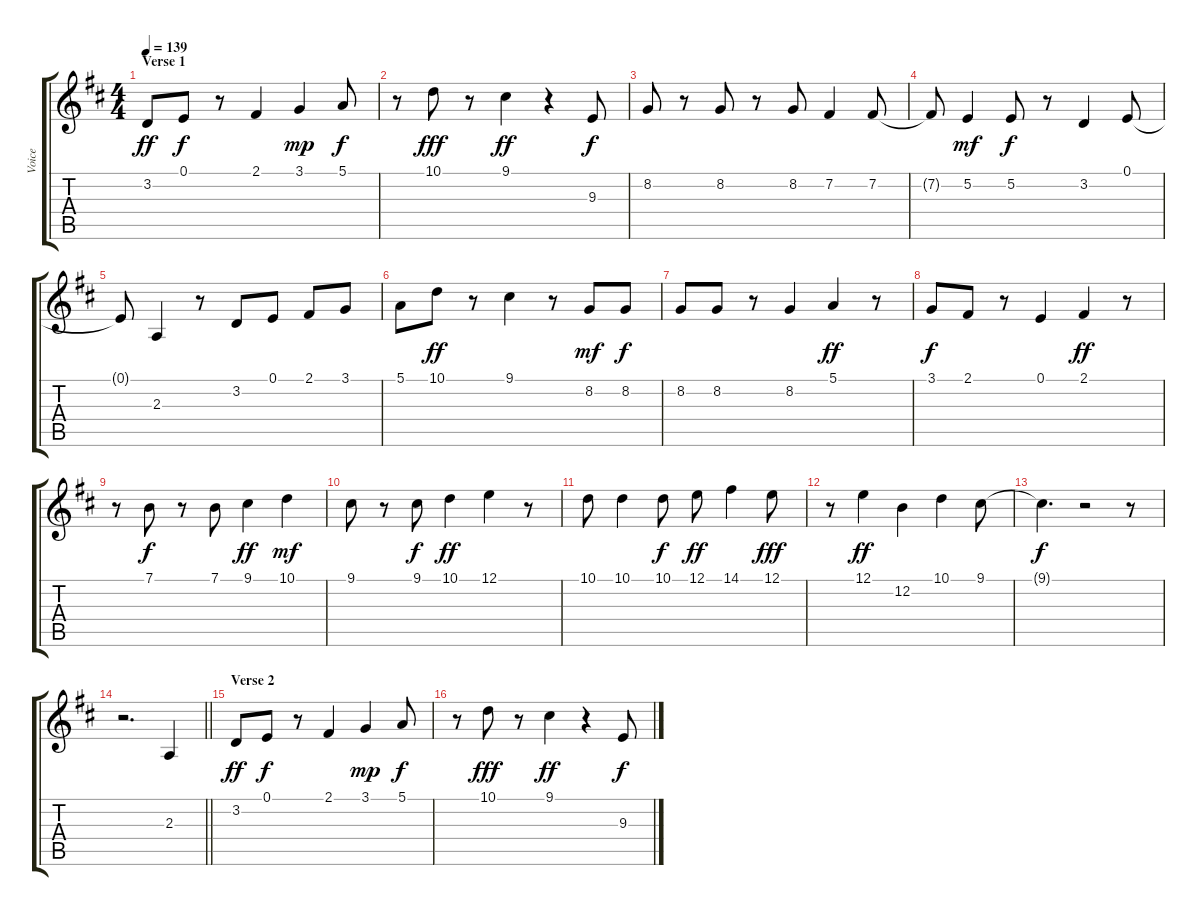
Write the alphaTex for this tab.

\track ("Voice" "Voice") {instrument altosax}
\staff {score tabs}
\tuning (E4 B3 G3 D3 A2 E2) {hide}
\ts (4 4)
\section ("" "Verse 1")
\tempo 139
\clef g2
\ks d
3.2.8{dy ff} 0.1.8{dy f} r.8 2.1.4 3.1.4{dy mp} 5.1.8{dy f} |
r.8 10.1.8{dy fff} r.8 9.1.4{dy ff} r.4 9.3.8{dy f} |
8.2.8 r.8 8.2.8 r.8 8.2.8 7.2.4 7.2.8 |
7.2{t}.8 5.2.4{dy mf} 5.2.8{dy f} r.8 3.2.4 0.1.8 |
0.1{t}.8 2.3.4 r.8 3.2.8 0.1.8 2.1.8 3.1.8 |
5.1.8 10.1.8{dy ff} r.8 9.1.4 r.8 8.2.8{dy mf} 8.2.8{dy f} |
8.2.8 8.2.8 r.8 8.2.4 5.1.4{dy ff} r.8 |
3.1.8{dy f} 2.1.8 r.8 0.1.4 2.1.4{dy ff} r.8 |
r.8 7.1.8{dy f} r.8 7.1.8 9.1.4{dy ff} 10.1.4{dy mf} |
9.1.8 r.8 9.1.8{dy f} 10.1.4{dy ff} 12.1.4 r.8 |
10.1.8 10.1.4 10.1.8{dy f} 12.1.8{dy ff} 14.1.4 12.1.8{dy fff} |
r.8 12.1.4{dy ff} 12.2.4 10.1.4 9.1.8 |
9.1{t}.4{d dy f} r.2 r.8 |
\barLineRight lightlight
r.2{d} 2.3.4 |
\section ("" "Verse 2")
3.2.8{dy ff} 0.1.8{dy f} r.8 2.1.4 3.1.4{dy mp} 5.1.8{dy f} |
r.8 10.1.8{dy fff} r.8 9.1.4{dy ff} r.4 9.3.8{dy f}
